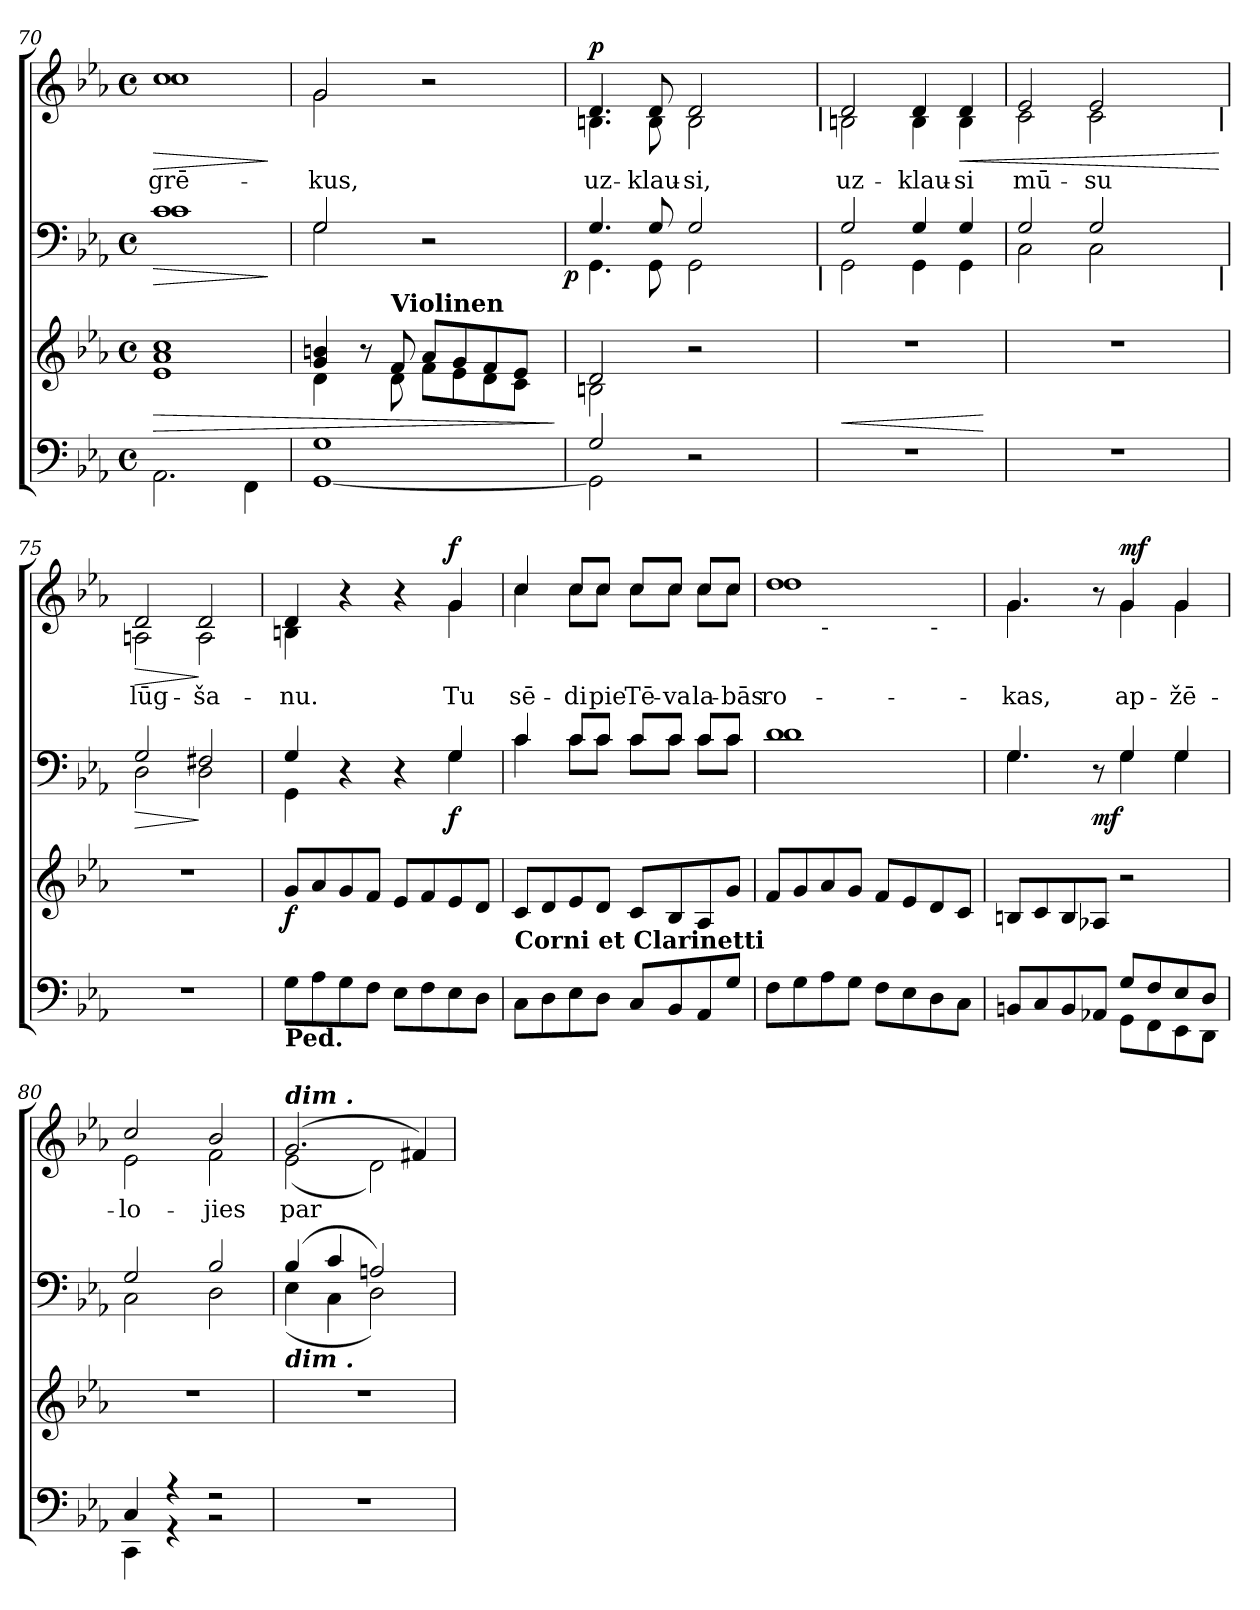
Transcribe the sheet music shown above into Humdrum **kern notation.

**kern	**kern	**dynam	**kern	**dynam	**kern	**text	**dynam
*part4	*part3	*part3	*part2	*part2	*part1	*part1	*part1
*staff4	*staff3	*staff3	*staff2	*staff2	*staff1	*staff1	*staff1
!!LO:LB:g=z
*clefF4	*clefG2	*	*clefF4	*	*clefG2	*	*
*k[b-e-a-]	*k[b-e-a-]	*	*k[b-e-a-]	*	*k[b-e-a-]	*	*
*E-:	*E-:	*	*E-:	*	*E-:	*	*
*M4/4	*M4/4	*	*M4/4	*	*M4/4	*	*
*met(c)	*met(c)	*	*met(c)	*	*met(c)	*	*
=70	=70	=70	=70	=70	=70	=70	=70
*	*^	*	*	*	*	*	*
!	!	!	!LO:HP:b	!	!LO:HP:b	!	!	!
*	*	*	*	*^	*	*	*	*
!	!	!	!	!	!	!	!	!LO:LY:b:color=#000000	!LO:HP:b
*	*	*	*	*	*	*	*^	*	*
2.AA-i\	1a-i 1cci	1e-i	>	1ci	1ci	>	1cci	1cci	grē-	>
4FFi\	.	.	.	.	.	.	.	.	.	.
*	*v	*v	*	*	*	*	*v	*v	*	*
*	*	*	*v	*v	*	*	*	*
.	.	.	.	]	.	.	]
=71	=71	=71	=71	=71	=71	=71	=71
*^	*^	*	*^	*	*	*	*
!	!	!	!	!	!	!	!	!	!LO:LY:b:color=#000000	!
*	*	*	*	*	*	*^	*	*^	*	*
1Gi	[1GGi	4gi/ 4bni	4di\	.	2Gi/	2Gi\	2ryy	.	2gi/	2gi\	-kus,	.
.	.	8r	8ryy	.	.	.	.	.	.	.	.	.
!	!	!LO:TX:a:B:t=Violinen	!	!	!	!	!	!	!	!	!	!
.	.	8fi/	8di\	.	.	.	.	.	.	.	.	.
.	.	8a-i/L	8fi\L	.	2r	2ryy	4ryy	.	2r	2ryy	.	.
.	.	8gi/	8e-i\	.	.	.	.	.	.	.	.	.
.	.	8fi/	8di\	.	.	.	8ryy	.	.	.	.	.
.	.	8e-i/J	8ci\J	.	.	.	16ryy	.	.	.	.	.
.	.	.	.	.	.	.	32ryy	.	.	.	.	.
.	.	.	.	.	.	.	64ryy	.	.	.	.	.
.	.	.	.	.	.	.	128...ryy	.	.	.	.	.
.	.	.	.	.	.	.	1024ryy	p	.	.	.	.
*v	*v	*	*	*	*	*	*	*	*v	*v	*	*
*	*v	*v	*	*	*	*	*	*	*	*
.	.	]	.	.	.	.	.	.	.
=72	=72	=72	=72	=72	=72	=72	=72	=72	=72
*^	*^	*	*	*	*	*	*	*	*
!	!	!	!	!	!	!	!	!	!	!LO:LY:b:color=#000000	!
*	*	*	*	*	*	*	*	*	*^	*	*
*	*	*	*	*	*	*	*	*	*	*^	*	*
2Gi/	2GGi\]	2di/	2Bni\	.	4.Gi/	4.GGi\	2ryy	.	4.di/	4.Bni\	2ryy	uz-	p
!	!	!	!	!	!	!	!	!	!	!	!	!LO:LY:b:color=#000000	!
.	.	.	.	.	8Gi/	8GGi\	.	.	8di/	8Bi\	.	-klau-	.
!	!	!	!	!	!	!	!	!	!	!	!	!LO:LY:b:color=#000000	!
2r	2ryy	2r	2ryy	.	2Gi/	2GGi\	4ryy	.	2di/	2Bi\	4ryy	-si,	.
.	.	.	.	.	.	.	8ryy	.	.	.	8ryy	.	.
.	.	.	.	.	.	.	16ryy	.	.	.	16ryy	.	.
.	.	.	.	.	.	.	32ryy	.	.	.	32ryy	.	.
.	.	.	.	.	.	.	64ryy	.	.	.	64ryy	.	.
.	.	.	.	.	.	.	128...ryy	.	.	.	128...ryy	.	.
!	!	!	!	!	!	!	!	!	!	!	!LO:TX:b:B:t=|	!	!
!	!	!	!	!	!	!	!LO:TX:b:B:t=|	!	!	!	!	!	!
.	.	.	.	.	.	.	1024ryy	.	.	.	1024ryy	.	.
=73	=73	=73	=73	=73	=73	=73	=73	=73	=73	=73	=73	=73	=73
!	!	!	!	!LO:HP:b	!	!	!	!	!	!	!	!	!
*v	*v	*	*	*	*	*v	*v	*	*v	*v	*v	*	*
*	*v	*v	*	*	*	*	*	*	*
*^	*^	*	*	*^	*	*^	*	*
*	*	*	*	*	*	*	*	*	*	*^	*	*
!	!	!	!	!	!	!	!	!	!	!	!	!LO:LY:b:color=#000000	!
*v	*v	*	*	*	*	*v	*v	*	*	*v	*v	*	*
*	*v	*v	*	*	*	*	*	*	*	*
1r	1r	<	2Gi/	2GGi\	.	2di/	2Bni\	uz-	.
!	!	!	!	!	!	!	!	!LO:LY:b:color=#000000	!
.	.	.	4Gi/	4GGi\	.	4di/	4Bi\	-klau-	.
!	!	!	!	!	!	!	!	!LO:LY:b:color=#000000	!LO:HP:b
.	.	.	4Gi/	4GGi\	.	4di/	4Bi\	-si	<
*	*	*	*v	*v	*	*	*	*	*
*	*	*	*	*	*v	*v	*	*
.	.	[	.	.	.	.	.
=74	=74	=74	=74	=74	=74	=74	=74
*	*	*	*^	*	*	*	*
!	!	!	!	!	!	!	!LO:LY:b:color=#000000	!
*	*	*	*	*^	*	*^	*	*
*	*	*	*	*	*	*	*	*^	*	*
1r	1r	.	2Gi/	2Ci\	2ryy	.	2e-i/	2ci\	2ryy	mū-	.
!	!	!	!	!	!	!	!	!	!	!LO:LY:b:color=#000000	!
.	.	.	2Gi/	2Ci\	4ryy	.	2e-i/	2ci\	4ryy	-su	.
.	.	.	.	.	8ryy	.	.	.	8ryy	.	.
.	.	.	.	.	16ryy	.	.	.	16ryy	.	.
.	.	.	.	.	32ryy	.	.	.	32ryy	.	.
.	.	.	.	.	64ryy	.	.	.	64ryy	.	.
.	.	.	.	.	128...ryy	.	.	.	128...ryy	.	.
!	!	!	!	!	!	!	!	!	!LO:TX:b:B:t=|	!	!
!	!	!	!	!	!LO:TX:b:B:t=|	!	!	!	!	!	!
.	.	.	.	.	1024ryy	.	.	.	1024ryy	.	.
.	.	.	.	.	.	.	.	.	.	.	[
=75	=75	=75	=75	=75	=75	=75	=75	=75	=75	=75	=75
!	!	!	!	!	!	!LO:HP:b	!	!	!	!	!
*	*	*	*	*v	*v	*	*	*	*	*	*
*	*	*	*	*	*	*v	*v	*v	*	*
*	*	*	*	*^	*	*^	*	*
*	*	*	*	*	*	*	*	*^	*	*
!	!	!	!	!	!	!	!	!	!	!LO:LY:b:color=#000000	!LO:HP:b
*	*	*	*	*v	*v	*	*	*	*	*	*
*	*	*	*	*	*	*	*v	*v	*	*
1r	1r	.	2Gi/	2Di\	>	2di/	2Ani\	lūg-	>
!	!	!	!	!	!	!	!	!LO:LY:b:color=#000000	!
.	.	.	2F#Xi/	2Di\	]	2di/	2Ai\	-ša-	]
!!LO:PB:g=z	!!
=76	=76	=76	=76	=76	=76	=76	=76	=76	=76
!LO:TX:b:B:t=Ped.	!	!	!	!	!	!	!	!	!
!	!	!	!	!	!	!	!	!LO:LY:b:color=#000000	!
8Gi\L	8gi/L	f	4Gi/	4GGi\	.	4di/	4Bni\	-nu.	.
8A-i\	8a-i/	.	.	.	.	.	.	.	.
8Gi\	8gi/	.	4r	4ryy	.	4r	4ryy	.	.
8Fi\J	8fi/J	.	.	.	.	.	.	.	.
8E-i\L	8e-i/L	.	4r	4ryy	.	4r	4ryy	.	.
8Fi\	8fi/	.	.	.	.	.	.	.	.
!	!	!	!	!	!	!	!	!LO:LY:b:color=#000000	!
8E-i\	8e-i/	.	4Gi/	4Gi\	f	4gi/	4gi\	Tu	f
8Di\J	8di/J	.	.	.	.	.	.	.	.
=77	=77	=77	=77	=77	=77	=77	=77	=77	=77
!LO:TX:a:B:t=Corni et Clarinetti	!	!	!	!	!	!	!	!	!
!	!	!	!	!	!	!	!	!LO:LY:b:color=#000000	!
8Ci\L	8ci/L	.	4ci/	4ci\	.	4cci/	4cci\	sē-	.
8Di\	8di/	.	.	.	.	.	.	.	.
!	!	!	!	!	!	!	!	!LO:LY:b:color=#000000	!
8E-i\	8e-i/	.	8ci/L	8ci\L	.	8cci/L	8cci\L	-di	.
!	!	!	!	!	!	!	!	!LO:LY:b:color=#000000	!
8Di\J	8di/J	.	8ci/J	8ci\J	.	8cci/J	8cci\J	pie	.
!	!	!	!	!	!	!	!	!LO:LY:b:color=#000000	!
8Ci/L	8ci/L	.	8ci/L	8ci\L	.	8cci/L	8cci\L	Tē-	.
!	!	!	!	!	!	!	!	!LO:LY:b:color=#000000	!
8BB-i/	8B-i/	.	8ci/J	8ci\J	.	8cci/J	8cci\J	-va	.
!	!	!	!	!	!	!	!	!LO:LY:b:color=#000000	!
8AA-i/	8A-i/	.	8ci/L	8ci\L	.	8cci/L	8cci\L	la-	.
!	!	!	!	!	!	!	!	!LO:LY:b:color=#000000	!
8Gi/J	8gi/J	.	8ci/J	8ci\J	.	8cci/J	8cci\J	-bās	.
*	*	*	*	*	*	*v	*v	*	*
=78	=78	=78	=78	=78	=78	=78	=78	=78
*	*	*	*	*	*	*^	*	*
!	!	!	!	!	!	!	!	!LO:LY:b:color=#000000	!
*	*	*	*	*	*	*^	*^	*	*
8Fi\L	8fi/L	.	1di	1di	.	1ddi	1ddi	4ryy	2.ryy	ro-	.
8Gi\	8gi/	.	.	.	.	.	.	.	.	.	.
!	!	!	!	!	!	!	!	!LO:TX:b:t=-	!	!	!
8A-i\	8a-i/	.	.	.	.	.	.	2.ryy	.	.	.
8Gi\J	8gi/J	.	.	.	.	.	.	.	.	.	.
8Fi\L	8fi/L	.	.	.	.	.	.	.	.	.	.
8E-i\	8e-i/	.	.	.	.	.	.	.	.	.	.
!	!	!	!	!	!	!	!	!	!LO:TX:b:t=-	!	!
8Di\	8di/	.	.	.	.	.	.	.	4ryy	.	.
8Ci\J	8ci/J	.	.	.	.	.	.	.	.	.	.
*	*	*	*	*	*	*v	*v	*v	*v	*	*
=79	=79	=79	=79	=79	=79	=79	=79	=79
*^	*	*	*	*	*	*	*	*
*	*	*	*	*	*	*	*^	*	*
*	*	*	*	*	*	*	*	*^	*	*
*	*	*	*	*	*	*	*	*	*^	*	*
!	!	!	!	!	!	!	!	!	!	!	!LO:LY:b:color=#000000	!
*	*	*	*	*	*	*	*	*v	*v	*v	*	*
8BBni/L	2ryy	8Bni/L	.	4.Gi/	4.Gi\	.	4.gi/	4.gi\	-kas,	.
8Ci/	.	8ci/	.	.	.	.	.	.	.	.
8BBi/	.	8Bi/	.	.	.	.	.	.	.	.
8AA-Xi/J	.	8A-Xi/J	.	8r	8ryy	mf	8r	8ryy	.	.
!	!	!	!	!	!	!	!	!	!LO:LY:b:color=#000000	!
8Gi/L	8GGi\L	2r	.	4Gi/	4Gi\	.	4gi/	4gi\	ap-	mf
8Fi/	8FFi\	.	.	.	.	.	.	.	.	.
!	!	!	!	!	!	!	!	!	!LO:LY:b:color=#000000	!
8E-i/	8EE-i\	.	.	4Gi/	4Gi\	.	4gi/	4gi\	-žē-	.
8Di/J	8DDi\J	.	.	.	.	.	.	.	.	.
!!LO:LB:g=z	!!
=80	=80	=80	=80	=80	=80	=80	=80	=80	=80	=80
*	*^	*	*	*	*	*	*	*	*	*
!	!	!	!	!	!	!	!	!	!	!LO:LY:b:color=#000000	!
4Ci/	4CCi\	4ryy	1r	.	2Gi/	2Ci\	.	2cci/	2e-i\	-lo-	.
4r	4ryy	4r	.	.	.	.	.	.	.	.	.
!	!	!	!	!	!	!	!	!	!	!LO:LY:b:color=#000000	!
2r	2ryy	2r	.	.	2B-i/	2Di\	.	2b-i/	2fi\	-jies	.
*v	*v	*v	*	*	*	*	*	*	*	*	*
=81	=81	=81	=81	=81	=81	=81	=81	=81	=81
*^	*	*	*	*	*	*	*	*	*
*	*^	*	*	*	*	*	*	*	*	*
!	!	!	!	!	!	!	!	!LO:TX:a:Bi:t=dim .	!	!	!
!	!	!	!	!	!LO:TX:b:Bi:t=dim .	!	!	!	!	!	!
!	!	!	!	!	!	!	!	!	!	!LO:LY:b:color=#000000	!
*v	*v	*v	*	*	*	*	*	*	*	*	*
1r	1r	.	(4B-i/	(4E-i\	.	(2.gi/	(2e-i\	par	.
.	.	.	4ci/	4Ci\	.	.	.	.	.
.	.	.	2Ani/)	2Di\)	.	.	2di\)	.	.
.	.	.	.	.	.	4f#Xi/)	.	.	.
*	*	*	*v	*v	*	*	*	*	*
*	*	*	*	*	*v	*v	*	*
=	=	=	=	=	=	=	=
*-	*-	*-	*-	*-	*-	*-	*-
